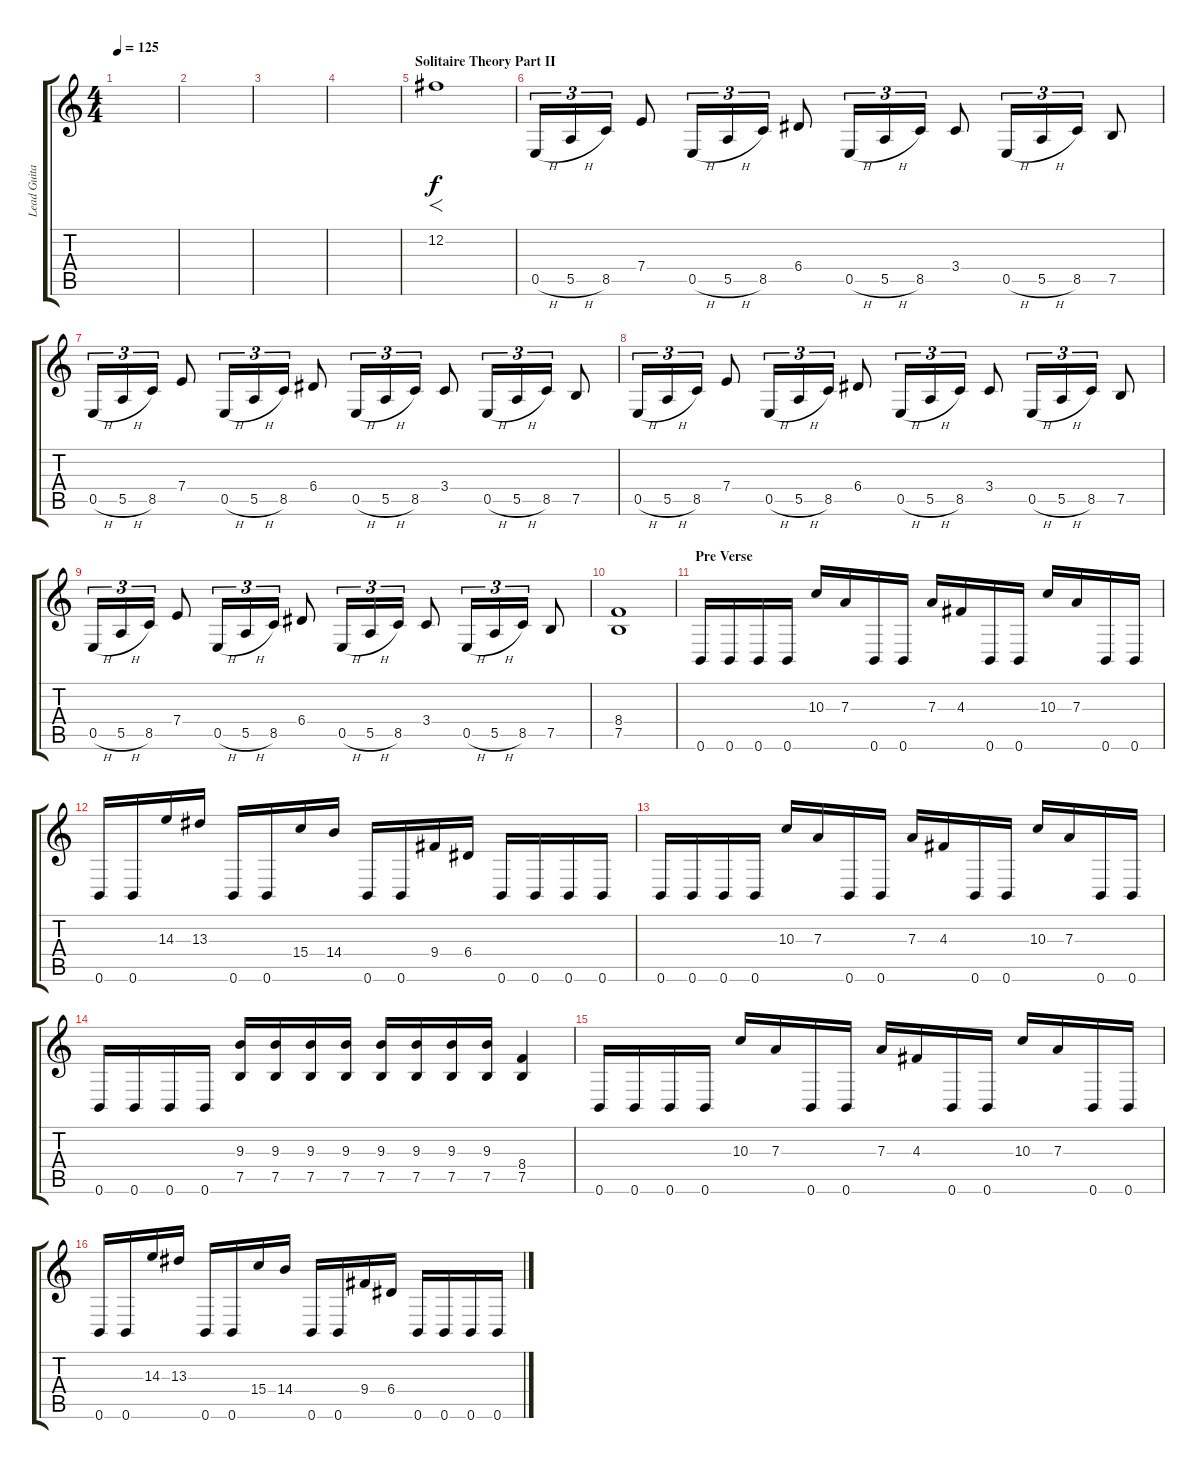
\track ("Lead Guitar I" "Lead Guita") {instrument distortionguitar}
\staff {score tabs}
\tuning (B3 Gb3 D3 A2 E2 B1) {hide}
\ts (4 4)
\tempo 125
\clef g2
\ks c
|
|
|
|
\section ("" "Solitaire Theory Part II")
12.2.1{f} |
0.5{h}.16{tu (3 2)} 5.5{h}.16{tu (3 2)} 8.5.16{tu (3 2)} 7.4.8 0.5{h}.16{tu (3 2)} 5.5{h}.16{tu (3 2)} 8.5.16{tu (3 2)} 6.4.8 0.5{h}.16{tu (3 2)} 5.5{h}.16{tu (3 2)} 8.5.16{tu (3 2)} 3.4.8 0.5{h}.16{tu (3 2)} 5.5{h}.16{tu (3 2)} 8.5.16{tu (3 2)} 7.5.8 |
0.5{h}.16{tu (3 2)} 5.5{h}.16{tu (3 2)} 8.5.16{tu (3 2)} 7.4.8 0.5{h}.16{tu (3 2)} 5.5{h}.16{tu (3 2)} 8.5.16{tu (3 2)} 6.4.8 0.5{h}.16{tu (3 2)} 5.5{h}.16{tu (3 2)} 8.5.16{tu (3 2)} 3.4.8 0.5{h}.16{tu (3 2)} 5.5{h}.16{tu (3 2)} 8.5.16{tu (3 2)} 7.5.8 |
0.5{h}.16{tu (3 2)} 5.5{h}.16{tu (3 2)} 8.5.16{tu (3 2)} 7.4.8 0.5{h}.16{tu (3 2)} 5.5{h}.16{tu (3 2)} 8.5.16{tu (3 2)} 6.4.8 0.5{h}.16{tu (3 2)} 5.5{h}.16{tu (3 2)} 8.5.16{tu (3 2)} 3.4.8 0.5{h}.16{tu (3 2)} 5.5{h}.16{tu (3 2)} 8.5.16{tu (3 2)} 7.5.8 |
0.5{h}.16{tu (3 2)} 5.5{h}.16{tu (3 2)} 8.5.16{tu (3 2)} 7.4.8 0.5{h}.16{tu (3 2)} 5.5{h}.16{tu (3 2)} 8.5.16{tu (3 2)} 6.4.8 0.5{h}.16{tu (3 2)} 5.5{h}.16{tu (3 2)} 8.5.16{tu (3 2)} 3.4.8 0.5{h}.16{tu (3 2)} 5.5{h}.16{tu (3 2)} 8.5.16{tu (3 2)} 7.5.8 |
(8.4 7.5).1 |
\section ("" "Pre Verse")
0.6.16 0.6.16 0.6.16 0.6.16 10.3.16 7.3.16 0.6.16 0.6.16 7.3.16 4.3.16 0.6.16 0.6.16 10.3.16 7.3.16 0.6.16 0.6.16 |
0.6.16 0.6.16 14.3.16 13.3.16 0.6.16 0.6.16 15.4.16 14.4.16 0.6.16 0.6.16 9.4.16 6.4.16 0.6.16 0.6.16 0.6.16 0.6.16 |
0.6.16 0.6.16 0.6.16 0.6.16 10.3.16 7.3.16 0.6.16 0.6.16 7.3.16 4.3.16 0.6.16 0.6.16 10.3.16 7.3.16 0.6.16 0.6.16 |
0.6.16 0.6.16 0.6.16 0.6.16 (9.3 7.5).16 (9.3 7.5).16 (9.3 7.5).16 (9.3 7.5).16 (9.3 7.5).16 (9.3 7.5).16 (9.3 7.5).16 (9.3 7.5).16 (8.4 7.5).4 |
0.6.16 0.6.16 0.6.16 0.6.16 10.3.16 7.3.16 0.6.16 0.6.16 7.3.16 4.3.16 0.6.16 0.6.16 10.3.16 7.3.16 0.6.16 0.6.16 |
0.6.16 0.6.16 14.3.16 13.3.16 0.6.16 0.6.16 15.4.16 14.4.16 0.6.16 0.6.16 9.4.16 6.4.16 0.6.16 0.6.16 0.6.16 0.6.16
